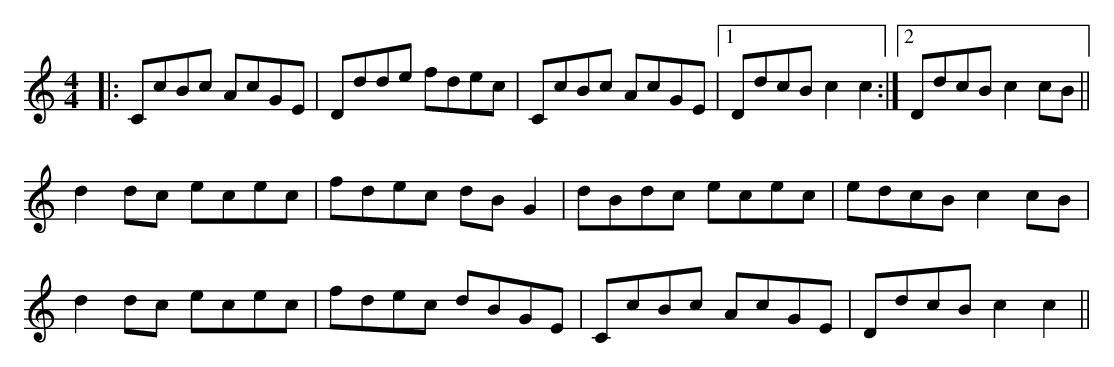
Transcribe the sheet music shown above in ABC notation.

X:1
M:4/4
K:C
|:CcBc AcGE|Ddde fdec|CcBc AcGE|1 DdcB c2c2:|2 DdcB c2cB||
d2dc ecec|fdec dBG2|dBdc ecec|edcB c2cB|
d2dc ecec|fdec dBGE|CcBc AcGE|DdcB c2c2||
